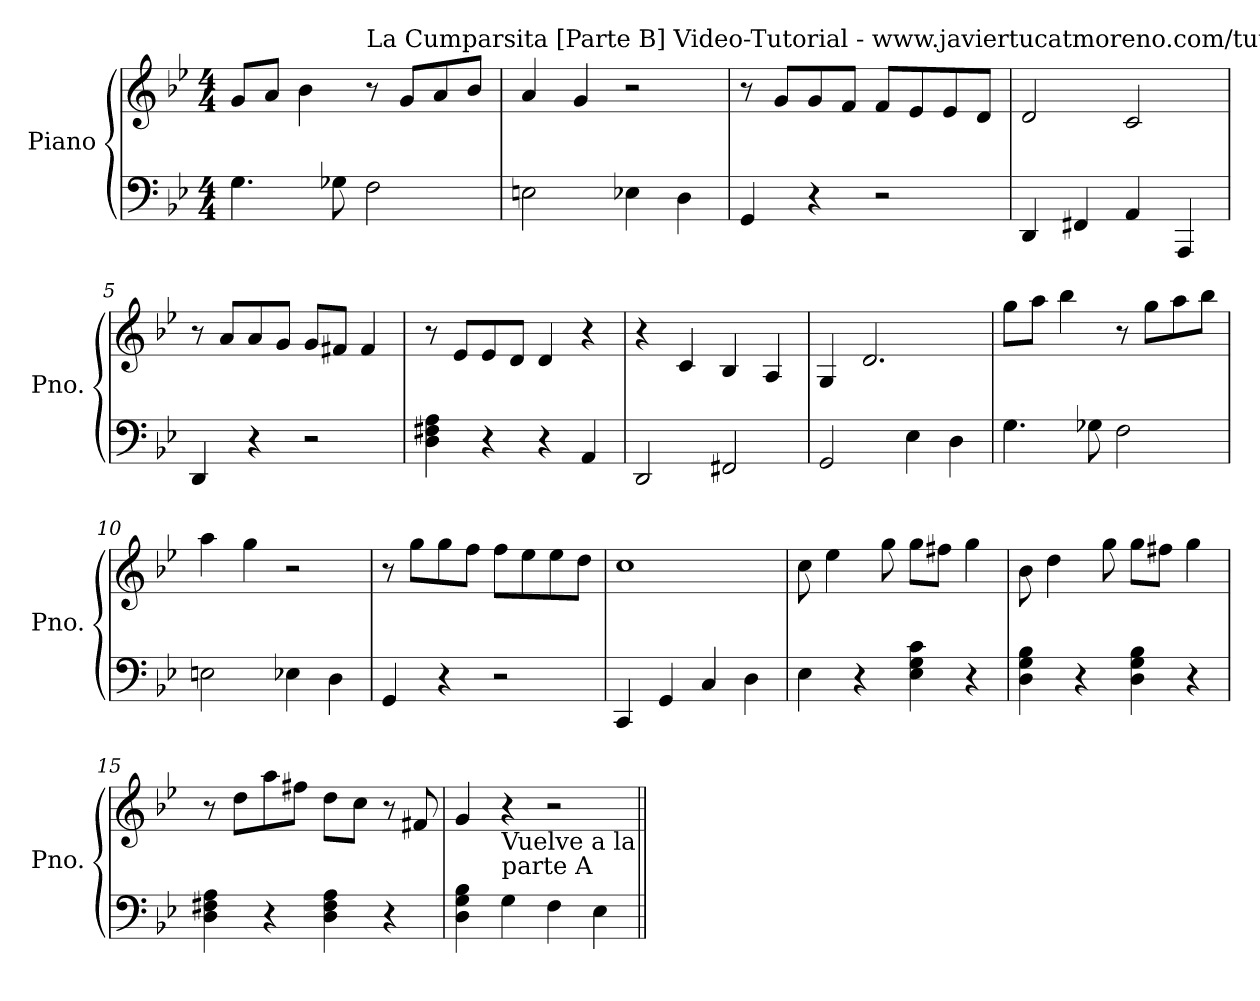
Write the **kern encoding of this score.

**kern	**kern
*part1	*part1
*staff2	*staff1
*I"Piano	*
*I'Pno.	*
*clefF4	*clefG2
*k[b-e-]	*k[b-e-]
*M4/4	*M4/4
=1	=1
4.G<\	8g/L
.	8a/J
.	4b-\
8G-X<\	.
!	!LO:TX:t=La Cumparsita [Parte B] Video-Tutorial - www.javiertucatmoreno.com/tutoriales
2F<\	8r
.	8g/L
.	8a/
.	8b-/J
=2	=2
2En<\	4a/
.	4g/
4E-X<\	2r
4D<\	.
=3	=3
4GG</	8r
.	8g/L
4r	8g/
.	8f/J
2r	8f/L
.	8e-/
.	8e-/
.	8d/J
=4	=4
4DD</	2d/
4FF#X</	.
4AA</	2c/
4AAA</	.
!!LO:LB:g=z
=5	=5
4DD</	8r
.	8a/L
4r	8a/
.	8g/J
2r	8g/L
.	8f#X/J
.	4f#/
=6	=6
4D\<<< 4F#X\<<< 4A\<<<	8r
.	8e-/L
4r	8e-/
.	8d/J
4r	4d/
4AA</	4r
=7	=7
2DD</	4r
.	4c/
2FF#X</	4B-/
.	4A/
=8	=8
2GG</	4G/
.	2.d/
4E-<\	.
4D<\	.
!!LO:LB:g=z
=9	=9
4.G<\	8gg\L
.	8aa\J
.	4bb-\
8G-X<\	.
2F<\	8r
.	8gg\L
.	8aa\
.	8bb-\J
=10	=10
2En<\	4aa\
.	4gg\
4E-X<\	2r
4D<\	.
=11	=11
4GG</	8r
.	8gg\L
4r	8gg\
.	8ff\J
2r	8ff\L
.	8ee-\
.	8ee-\
.	8dd\J
=12	=12
4CC</	1cc
4GG</	.
4C</	.
4D<\	.
!!LO:PB:g=z
=13	=13
4E-<\	8cc\
.	4ee-\
4r	.
.	8gg\
4E-\<<< 4G\<<< 4c\<<<	8gg\L
.	8ff#X\J
4r	4gg\
=14	=14
4D\<<< 4G\<<< 4B-\<<<	8b-\
.	4dd\
4r	.
.	8gg\
4D\ 4G\ 4B-\	8gg\L
.	8ff#X\J
4r	4gg\
=15	=15
4D\<<< 4F#X\<<< 4A\<<<	8r
.	8dd\L
4r	8aa\
.	8ff#X\J
4D\ 4F#\ 4A\	8dd\L
.	8cc\J
4r	8r
.	8f#X/
=16	=16
4D\ 4G\ 4B-\	4g/
!	!LO:TX:b:t=Vuelve a la
!	!LO:TX:b:t=parte A
4G<\	4r
4F<\	2r
4E-<\	.
=||	=||
*-	*-
